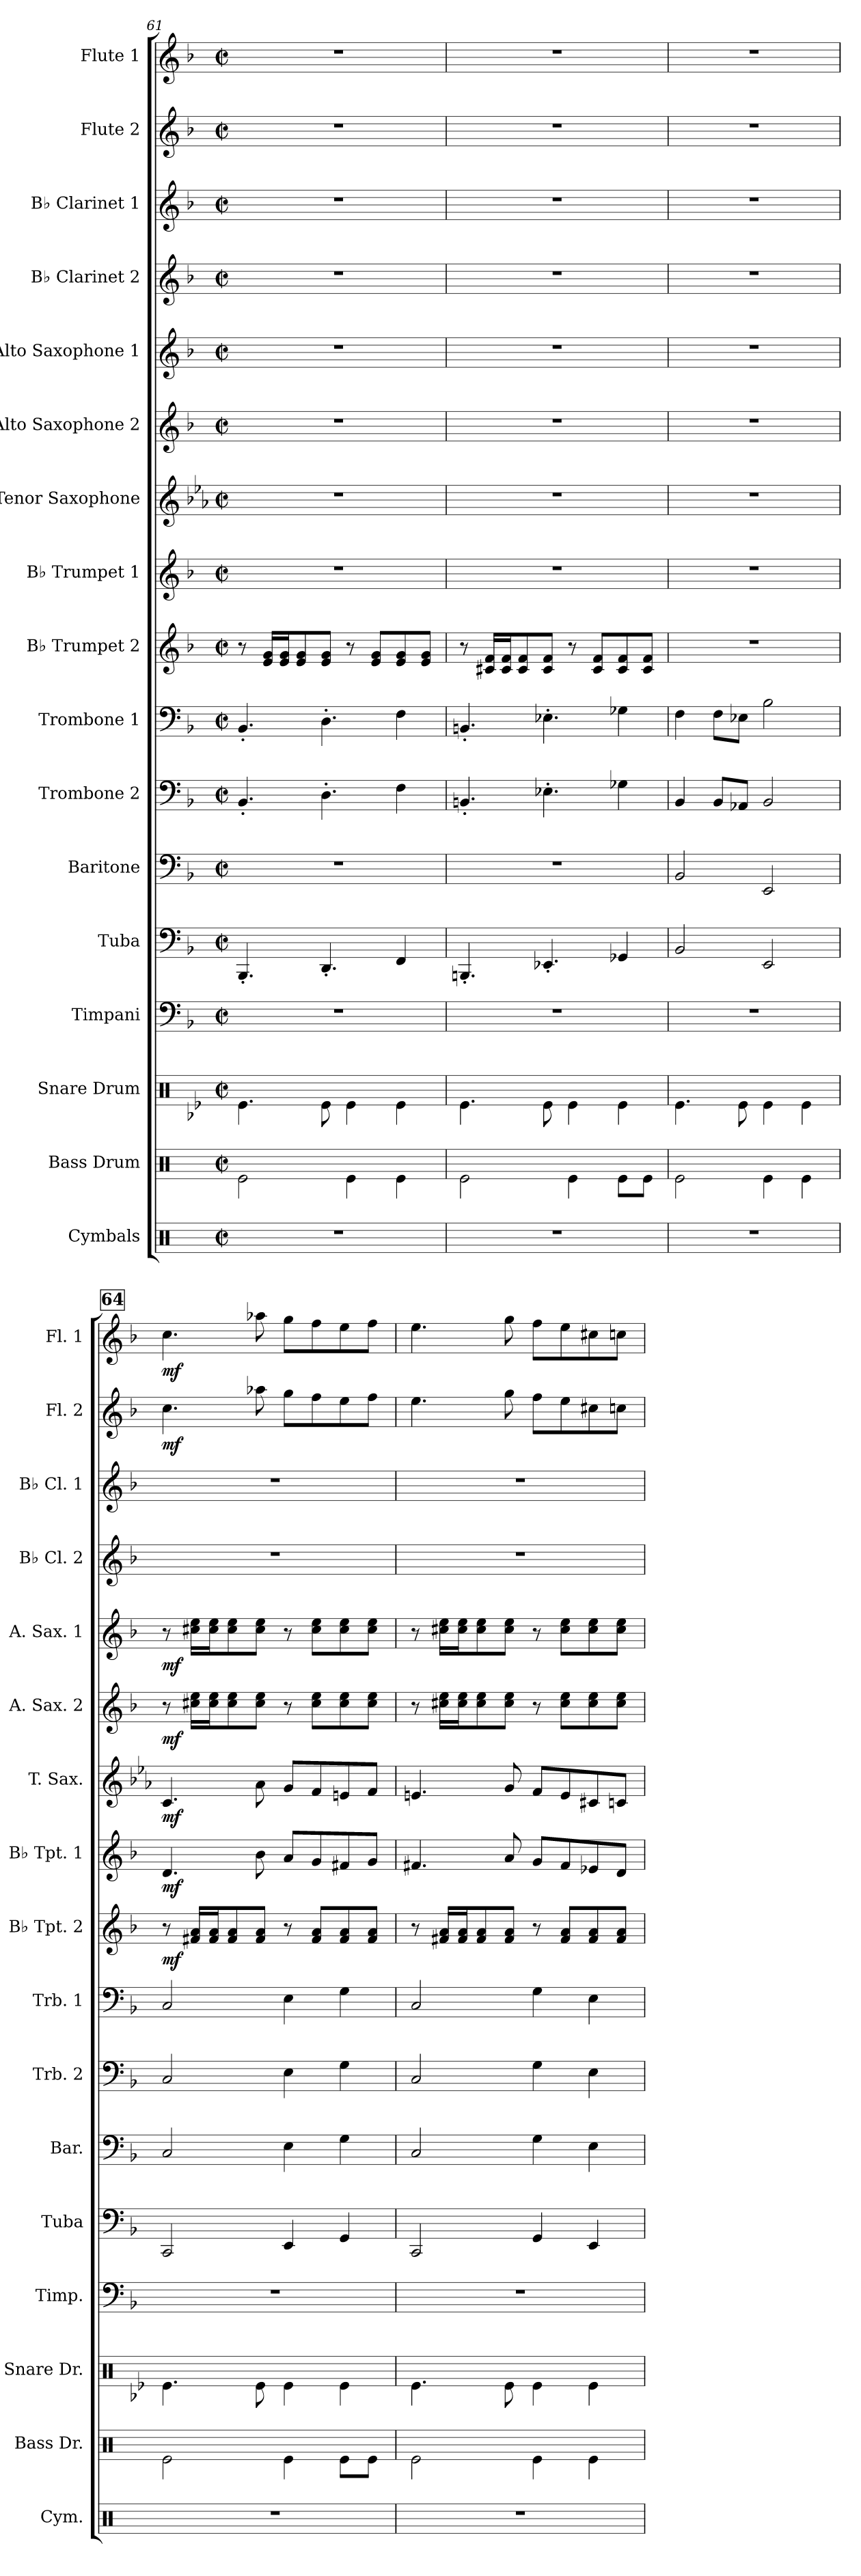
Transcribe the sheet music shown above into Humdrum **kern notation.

**kern	**kern	**kern	**kern	**kern	**kern	**kern	**kern	**kern	**dynam	**kern	**dynam	**kern	**dynam	**kern	**dynam	**kern	**dynam	**kern	**kern	**kern	**dynam	**kern	**dynam
*part17	*part16	*part15	*part14	*part13	*part12	*part11	*part10	*part9	*part9	*part8	*part8	*part7	*part7	*part6	*part6	*part5	*part5	*part4	*part3	*part2	*part2	*part1	*part1
*staff17	*staff16	*staff15	*staff14	*staff13	*staff12	*staff11	*staff10	*staff9	*staff9	*staff8	*staff8	*staff7	*staff7	*staff6	*staff6	*staff5	*staff5	*staff4	*staff3	*staff2	*staff2	*staff1	*staff1
*I"Cymbals	*I"Bass Drum	*I"Snare Drum	*I"Timpani	*I"Tuba	*I"Baritone	*I"Trombone 2	*I"Trombone 1	*I"B♭ Trumpet 2	*	*I"B♭ Trumpet 1	*	*I"Tenor Saxophone	*	*I"Alto Saxophone 2	*	*I"Alto Saxophone 1	*	*I"B♭ Clarinet 2	*I"B♭ Clarinet 1	*I"Flute 2	*	*I"Flute 1	*
*I'Cym.	*I'Bass Dr.	*I'Snare Dr.	*I'Timp.	*I'Tuba	*I'Bar.	*I'Trb. 2	*I'Trb. 1	*I'B♭ Tpt. 2	*	*I'B♭ Tpt. 1	*	*I'T. Sax.	*	*I'A. Sax. 2	*	*I'A. Sax. 1	*	*I'B♭ Cl. 2	*I'B♭ Cl. 1	*I'Fl. 2	*	*I'Fl. 1	*
*clefX	*clefX	*clefX	*clefF4	*clefF4	*clefF4	*clefF4	*clefF4	*clefG2	*	*clefG2	*	*clefG2	*	*clefG2	*	*clefG2	*	*clefG2	*clefG2	*clefG2	*	*clefG2	*
*	*	*	*	*	*	*	*	*ITrd1c2	*	*ITrd1c2	*	*ITrd8c14	*	*ITrd5c9	*	*ITrd5c9	*	*ITrd1c2	*ITrd1c2	*	*	*	*
*k[]	*k[]	*k[b-e-]	*k[b-]	*k[b-]	*k[b-]	*k[b-]	*k[b-]	*k[b-e-a-]	*	*k[b-e-a-]	*	*k[b-e-a-]	*	*k[b-e-a-d-]	*	*k[b-e-a-d-]	*	*k[b-e-a-]	*k[b-e-a-]	*k[b-]	*	*k[b-]	*
*M2/2	*M2/2	*M2/2	*M2/2	*M2/2	*M2/2	*M2/2	*M2/2	*M2/2	*	*M2/2	*	*M2/2	*	*M2/2	*	*M2/2	*	*M2/2	*M2/2	*M2/2	*	*M2/2	*
*met(c|)	*met(c|)	*met(c|)	*met(c|)	*met(c|)	*met(c|)	*met(c|)	*met(c|)	*met(c|)	*	*met(c|)	*	*met(c|)	*	*met(c|)	*	*met(c|)	*	*met(c|)	*met(c|)	*met(c|)	*	*met(c|)	*
=61	=61	=61	=61	=61	=61	=61	=61	=61	=61	=61	=61	=61	=61	=61	=61	=61	=61	=61	=61	=61	=61	=61	=61
1r	2Re\	4.Re\	1r	4.BBB-'/	1r	4.BB-'/	4.BB-'/	8r	.	1r	.	1r	.	1r	.	1r	.	1r	1r	1r	.	1r	.
.	.	.	.	.	.	.	.	16d/ 16f/LL	.	.	.	.	.	.	.	.	.	.	.	.	.	.	.
.	.	.	.	.	.	.	.	16d/ 16f/J	.	.	.	.	.	.	.	.	.	.	.	.	.	.	.
.	.	.	.	.	.	.	.	8d/ 8f/	.	.	.	.	.	.	.	.	.	.	.	.	.	.	.
.	.	8Re\	.	4.DD'/	.	4.D'\	4.D'\	8d/ 8f/J	.	.	.	.	.	.	.	.	.	.	.	.	.	.	.
.	4Re\	4Re\	.	.	.	.	.	8r	.	.	.	.	.	.	.	.	.	.	.	.	.	.	.
.	.	.	.	.	.	.	.	8d/ 8f/L	.	.	.	.	.	.	.	.	.	.	.	.	.	.	.
.	4Re\	4Re\	.	4FF/	.	4F\	4F\	8d/ 8f/	.	.	.	.	.	.	.	.	.	.	.	.	.	.	.
.	.	.	.	.	.	.	.	8d/ 8f/J	.	.	.	.	.	.	.	.	.	.	.	.	.	.	.
!!LO:PB:g=z
=62	=62	=62	=62	=62	=62	=62	=62	=62	=62	=62	=62	=62	=62	=62	=62	=62	=62	=62	=62	=62	=62	=62	=62
1r	2Re\	4.Re\	1r	4.BBBn'/	1r	4.BBn'/	4.BBn'/	8r	.	1r	.	1r	.	1r	.	1r	.	1r	1r	1r	.	1r	.
.	.	.	.	.	.	.	.	16Bn/ 16e-/LL	.	.	.	.	.	.	.	.	.	.	.	.	.	.	.
.	.	.	.	.	.	.	.	16B/ 16e-/J	.	.	.	.	.	.	.	.	.	.	.	.	.	.	.
.	.	.	.	.	.	.	.	8B/ 8e-/	.	.	.	.	.	.	.	.	.	.	.	.	.	.	.
.	.	8Re\	.	4.EE-X'/	.	4.E-X'\	4.E-X'\	8B/ 8e-/J	.	.	.	.	.	.	.	.	.	.	.	.	.	.	.
.	4Re\	4Re\	.	.	.	.	.	8r	.	.	.	.	.	.	.	.	.	.	.	.	.	.	.
.	.	.	.	.	.	.	.	8B/ 8e-/L	.	.	.	.	.	.	.	.	.	.	.	.	.	.	.
.	8Re\L	4Re\	.	4GG-X/	.	4G-X\	4G-X\	8B/ 8e-/	.	.	.	.	.	.	.	.	.	.	.	.	.	.	.
.	8Re\J	.	.	.	.	.	.	8B/ 8e-/J	.	.	.	.	.	.	.	.	.	.	.	.	.	.	.
=63	=63	=63	=63	=63	=63	=63	=63	=63	=63	=63	=63	=63	=63	=63	=63	=63	=63	=63	=63	=63	=63	=63	=63
1r	2Re\	4.Re\	1r	2BB-/	2BB-/	4BB-/	4F\	1r	.	1r	.	1r	.	1r	.	1r	.	1r	1r	1r	.	1r	.
.	.	.	.	.	.	8BB-/L	8F\L	.	.	.	.	.	.	.	.	.	.	.	.	.	.	.	.
.	.	8Re\	.	.	.	8AA-X/J	8E-X\J	.	.	.	.	.	.	.	.	.	.	.	.	.	.	.	.
.	4Re\	4Re\	.	2EE/	2EE/	2BB-/	2B-\	.	.	.	.	.	.	.	.	.	.	.	.	.	.	.	.
.	4Re\	4Re\	.	.	.	.	.	.	.	.	.	.	.	.	.	.	.	.	.	.	.	.	.
!!LO:REH:place=s1:a:B:fs=14:t=64
=64	=64	=64	=64	=64	=64	=64	=64	=64	=64	=64	=64	=64	=64	=64	=64	=64	=64	=64	=64	=64	=64	=64	=64
!	!	!	!	!	!	!	!	!	!LO:DY:b	!	!LO:DY:b	!	!LO:DY:b	!	!LO:DY:b	!	!LO:DY:b	!	!	!	!LO:DY:b	!	!LO:DY:b
1r	2Re\	4.Re\	1r	2CC/	2C/	2C/	2C/	8r	mf	4.c/	mf	4.C/	mf	8r	mf	8r	mf	1r	1r	4.cc\	mf	4.cc\	mf
.	.	.	.	.	.	.	.	16en/ 16g/LL	.	.	.	.	.	16en\ 16g\LL	.	16en\ 16g\LL	.	.	.	.	.	.	.
.	.	.	.	.	.	.	.	16e/ 16g/J	.	.	.	.	.	16e\ 16g\J	.	16e\ 16g\J	.	.	.	.	.	.	.
.	.	.	.	.	.	.	.	8e/ 8g/	.	.	.	.	.	8e\ 8g\	.	8e\ 8g\	.	.	.	.	.	.	.
.	.	8Re\	.	.	.	.	.	8e/ 8g/J	.	8a-\	.	8A-\	.	8e\ 8g\J	.	8e\ 8g\J	.	.	.	8aa-X\	.	8aa-X\	.
.	4Re\	4Re\	.	4EE/	4E\	4E\	4E\	8r	.	8g/L	.	8G/L	.	8r	.	8r	.	.	.	8gg\L	.	8gg\L	.
.	.	.	.	.	.	.	.	8e/ 8g/L	.	8f/	.	8F/	.	8e\ 8g\L	.	8e\ 8g\L	.	.	.	8ff\	.	8ff\	.
.	8Re\L	4Re\	.	4GG/	4G\	4G\	4G\	8e/ 8g/	.	8en/	.	8En/	.	8e\ 8g\	.	8e\ 8g\	.	.	.	8ee\	.	8ee\	.
.	8Re\J	.	.	.	.	.	.	8e/ 8g/J	.	8f/J	.	8F/J	.	8e\ 8g\J	.	8e\ 8g\J	.	.	.	8ff\J	.	8ff\J	.
=65	=65	=65	=65	=65	=65	=65	=65	=65	=65	=65	=65	=65	=65	=65	=65	=65	=65	=65	=65	=65	=65	=65	=65
1r	2Re\	4.Re\	1r	2CC/	2C/	2C/	2C/	8r	.	4.en/	.	4.En/	.	8r	.	8r	.	1r	1r	4.ee\	.	4.ee\	.
.	.	.	.	.	.	.	.	16en/ 16g/LL	.	.	.	.	.	16en\ 16g\LL	.	16en\ 16g\LL	.	.	.	.	.	.	.
.	.	.	.	.	.	.	.	16e/ 16g/J	.	.	.	.	.	16e\ 16g\J	.	16e\ 16g\J	.	.	.	.	.	.	.
.	.	.	.	.	.	.	.	8e/ 8g/	.	.	.	.	.	8e\ 8g\	.	8e\ 8g\	.	.	.	.	.	.	.
.	.	8Re\	.	.	.	.	.	8e/ 8g/J	.	8g/	.	8G/	.	8e\ 8g\J	.	8e\ 8g\J	.	.	.	8gg\	.	8gg\	.
.	4Re\	4Re\	.	4GG/	4G\	4G\	4G\	8r	.	8f/L	.	8F/L	.	8r	.	8r	.	.	.	8ff\L	.	8ff\L	.
.	.	.	.	.	.	.	.	8e/ 8g/L	.	8e/	.	8E/	.	8e\ 8g\L	.	8e\ 8g\L	.	.	.	8ee\	.	8ee\	.
.	4Re\	4Re\	.	4EE/	4E\	4E\	4E\	8e/ 8g/	.	8d-X/	.	8C#X/	.	8e\ 8g\	.	8e\ 8g\	.	.	.	8cc#X\	.	8cc#X\	.
.	.	.	.	.	.	.	.	8e/ 8g/J	.	8c/J	.	8Cn/J	.	8e\ 8g\J	.	8e\ 8g\J	.	.	.	8ccn\J	.	8ccn\J	.
=	=	=	=	=	=	=	=	=	=	=	=	=	=	=	=	=	=	=	=	=	=	=	=
*-	*-	*-	*-	*-	*-	*-	*-	*-	*-	*-	*-	*-	*-	*-	*-	*-	*-	*-	*-	*-	*-	*-	*-
